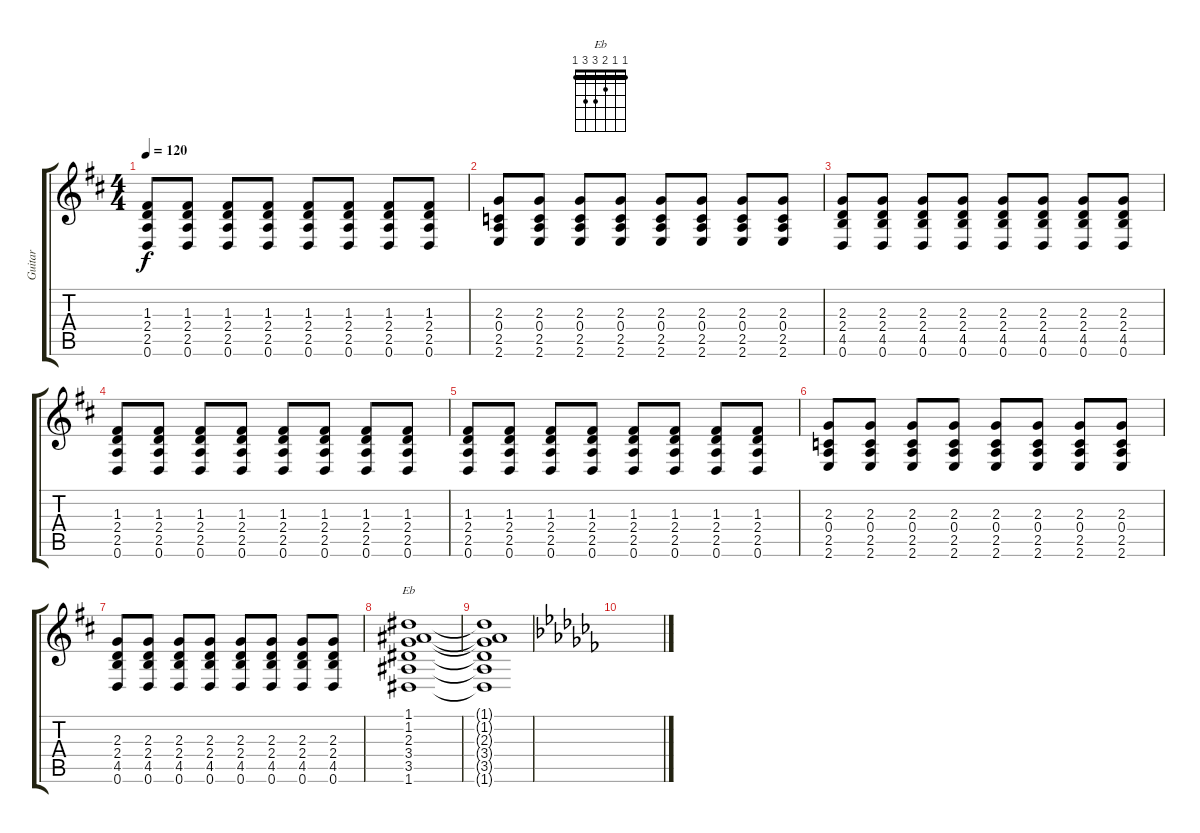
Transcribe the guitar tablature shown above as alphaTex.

\track ("Guitar" "Guitar") {instrument acousticguitarsteel}
\staff {score tabs}
\tuning (D4 A3 F3 C3 G2 D2) {hide}
\chord ("Eb" 1 1 2 3 3 1) {barre 1}
\ts (4 4)
\tempo 120
\clef g2
\ks d
(1.3 2.4 2.5 0.6).8{dy f} (1.3 2.4 2.5 0.6).8 (1.3 2.4 2.5 0.6).8 (1.3 2.4 2.5 0.6).8 (1.3 2.4 2.5 0.6).8 (1.3 2.4 2.5 0.6).8 (1.3 2.4 2.5 0.6).8 (1.3 2.4 2.5 0.6).8 |
(2.3 0.4 2.5 2.6).8 (2.3 0.4 2.5 2.6).8 (2.3 0.4 2.5 2.6).8 (2.3 0.4 2.5 2.6).8 (2.3 0.4 2.5 2.6).8 (2.3 0.4 2.5 2.6).8 (2.3 0.4 2.5 2.6).8 (2.3 0.4 2.5 2.6).8 |
(2.3 2.4 4.5 0.6).8 (2.3 2.4 4.5 0.6).8 (2.3 2.4 4.5 0.6).8 (2.3 2.4 4.5 0.6).8 (2.3 2.4 4.5 0.6).8 (2.3 2.4 4.5 0.6).8 (2.3 2.4 4.5 0.6).8 (2.3 2.4 4.5 0.6).8 |
(1.3 2.4 2.5 0.6).8 (1.3 2.4 2.5 0.6).8 (1.3 2.4 2.5 0.6).8 (1.3 2.4 2.5 0.6).8 (1.3 2.4 2.5 0.6).8 (1.3 2.4 2.5 0.6).8 (1.3 2.4 2.5 0.6).8 (1.3 2.4 2.5 0.6).8 |
(1.3 2.4 2.5 0.6).8 (1.3 2.4 2.5 0.6).8 (1.3 2.4 2.5 0.6).8 (1.3 2.4 2.5 0.6).8 (1.3 2.4 2.5 0.6).8 (1.3 2.4 2.5 0.6).8 (1.3 2.4 2.5 0.6).8 (1.3 2.4 2.5 0.6).8 |
(2.3 0.4 2.5 2.6).8 (2.3 0.4 2.5 2.6).8 (2.3 0.4 2.5 2.6).8 (2.3 0.4 2.5 2.6).8 (2.3 0.4 2.5 2.6).8 (2.3 0.4 2.5 2.6).8 (2.3 0.4 2.5 2.6).8 (2.3 0.4 2.5 2.6).8 |
(2.3 2.4 4.5 0.6).8 (2.3 2.4 4.5 0.6).8 (2.3 2.4 4.5 0.6).8 (2.3 2.4 4.5 0.6).8 (2.3 2.4 4.5 0.6).8 (2.3 2.4 4.5 0.6).8 (2.3 2.4 4.5 0.6).8 (2.3 2.4 4.5 0.6).8 |
(1.1 1.2 2.3 3.4 3.5 1.6).1{ch "Eb"} |
(1.1{t} 1.2{t} 2.3{t} 3.4{t} 3.5{t} 1.6{t}).1 |
\ks abminor
